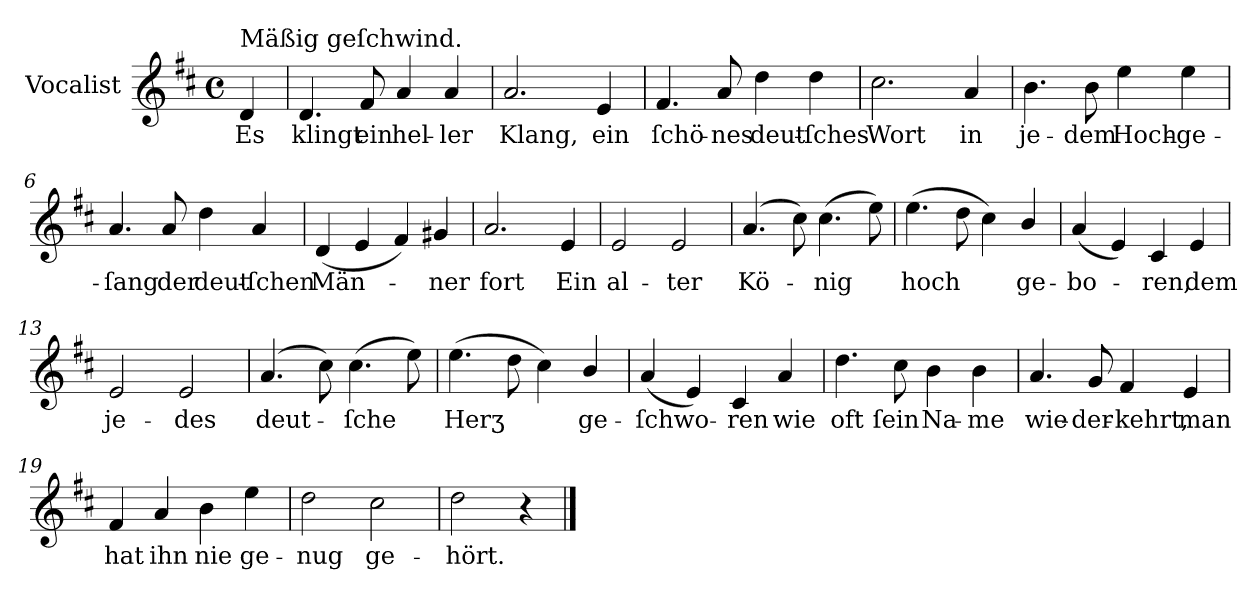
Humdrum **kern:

**kern	**text
*part1	*part1
*staff1	*staff1
*I"Vocalist	*
*clefG2	*
*k[f#c#]	*
*D:	*
*M4/4	*
*met(c)	*
=	=
!LO:TX:a:t=Mäßig geſchwind.	!
4d	Es
=1	=1
4.d	klingt
8f#	ein
4a	hel-
4a	-ler
=2	=2
2.a	Klang,
4e	ein
=3	=3
4.f#	ſchö-
8a	-nes
4dd	deut-
4dd	-ſches
=4	=4
2.cc#	Wort
4a	in
=5	=5
4.b	je-
8b	-dem
4ee	Hoch-
4ee	-ge-
=6	=6
4.a	-ſang
8a	der
4dd	deut-
4a	-ſchen
=7	=7
(4d	Män-
4e	.
4f#)	.
4g#X	-ner
=8	=8
2.a	fort
4e	Ein
=9	=9
2e	al-
2e	-ter
=10	=10
(4.a	Kö-
8cc#)	.
(4.cc#	-nig
8ee)	.
=11	=11
(4.ee	hoch
8dd	.
4cc#)	.
4b/	ge-
=12	=12
(>4a	-bo-
4e)	.
4c#	-ren,
4e	dem
=13	=13
2e	je-
2e	-des
=14	=14
(4.a	deut-
8cc#)	.
(4.cc#	-ſche
8ee)	.
=15	=15
(4.ee	Herʒ
8dd	.
4cc#)	.
4b/	ge-
=16	=16
(>4a	-ſchwo-
4e)	.
4c#	-ren
4a	wie
=17	=17
4.dd	oft
8cc#	ſein
4b	Na-
4b	-me
=18	=18
4.a	wie-
8g	-der-
4f#	-kehrt,
4e	man
=19	=19
4f#	hat
4a	ihn
4b	nie
4ee	ge-
=20	=20
2dd	-nug
2cc#	ge-
=21	=21
2dd	-hört.
4r	.
==	==
*-	*-
